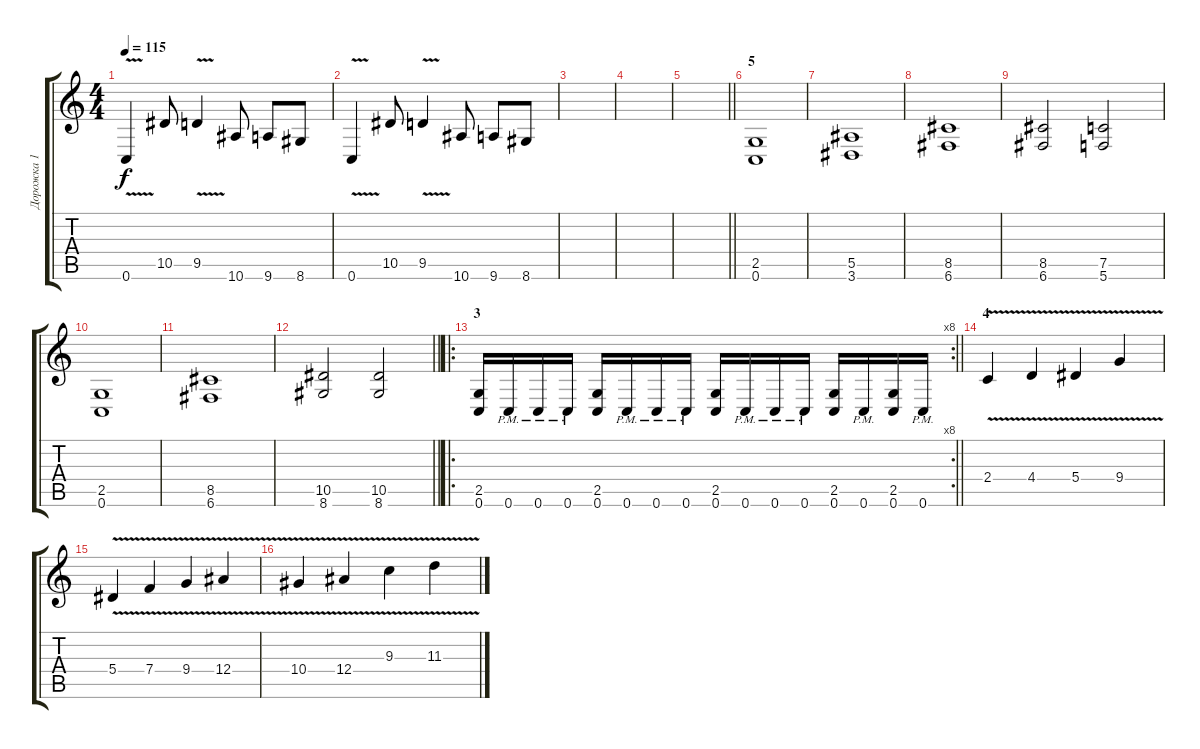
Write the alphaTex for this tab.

\track ("Дорожка 1" "Дорожка 1") {instrument distortionguitar}
\staff {score tabs}
\tuning (C4 G3 Eb3 Bb2 F2 C2) {hide}
\ts (4 4)
\tempo 115
\clef g2
\ks c
0.6{v}.4{dy f} 10.5.8 9.5{v}.4 10.6.8 9.6.8 8.6.8 |
0.6{v}.4 10.5.8 9.5{v}.4 10.6.8 9.6.8 8.6.8 |
|
|
\barLineRight lightlight
|
\section ("" "5")
(2.5 0.6).1 |
(5.5 3.6).1 |
(8.5 6.6).1 |
(8.5 6.6).2 (7.5 5.6).2 |
(2.5 0.6).1 |
(8.5 6.6).1 |
\barLineRight lightlight
(10.5 8.6).2 (10.5 8.6).2 |
\ro
\rc 8
\section ("" "3")
\barLineRight lightlight
(2.5 0.6).16 0.6{pm}.16 0.6{pm}.16 0.6{pm}.16 (2.5 0.6).16 0.6{pm}.16 0.6{pm}.16 0.6{pm}.16 (2.5 0.6).16 0.6{pm}.16 0.6{pm}.16 0.6{pm}.16 (2.5 0.6).16 0.6{pm}.16 (2.5 0.6).16 0.6{pm}.16 |
\section ("" "4")
2.4{v}.4 4.4{v}.4 5.4{v}.4 9.4{v}.4 |
5.4{v}.4 7.4{v}.4 9.4{v}.4 12.4{v}.4 |
10.4{v}.4 12.4{v}.4 9.3{v}.4 11.3{v}.4
